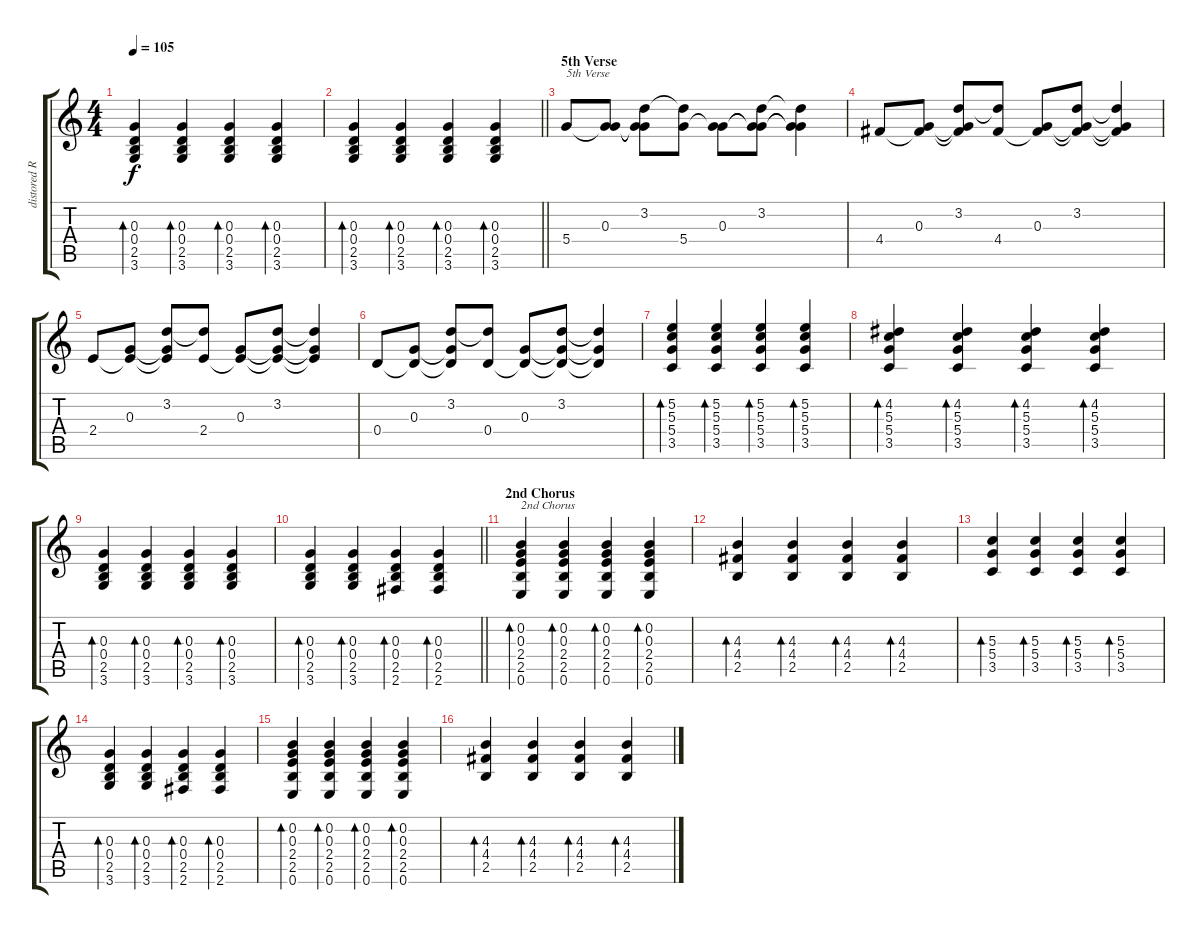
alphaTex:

\track ("distored Rhythm guitar" "distored R") {instrument distortionguitar}
\staff {score tabs}
\tuning (E4 B3 G3 D3 A2 E2) {hide}
\ts (4 4)
\tempo 105
\clef g2
\ks c
(0.3 0.4 2.5 3.6).4{bd 60 dy f} (0.3 0.4 2.5 3.6).4{bd 60} (0.3 0.4 2.5 3.6).4{bd 60} (0.3 0.4 2.5 3.6).4{bd 60} |
\barLineRight lightlight
(0.3 0.4 2.5 3.6).4{bd 60} (0.3 0.4 2.5 3.6).4{bd 60} (0.3 0.4 2.5 3.6).4{bd 60} (0.3 0.4 2.5 3.6).4{bd 60} |
\section ("" "5th Verse")
5.4.8{txt "5th Verse" volume 13} (0.3 5.4{t}).8 (3.2 0.3{t} 5.4{t}).8 (3.2{t} 5.4).8 (0.3 5.4{t}).8 (3.2 0.3{t} 5.4{t}).8 (3.2{t} 0.3{t} 5.4{t}).4 |
4.4.8 (0.3 4.4{t}).8 (3.2 0.3{t} 4.4{t}).8 (3.2{t} 4.4).8 (0.3 4.4{t}).8 (3.2 0.3{t} 4.4{t}).8 (3.2{t} 0.3{t} 4.4{t}).4 |
2.4.8 (0.3 2.4{t}).8 (3.2 0.3{t} 2.4{t}).8 (3.2{t} 2.4).8 (0.3 2.4{t}).8 (3.2 0.3{t} 2.4{t}).8 (3.2{t} 0.3{t} 2.4{t}).4 |
0.4.8 (0.3 0.4{t}).8 (3.2 0.3{t} 0.4{t}).8 (3.2{t} 0.4).8 (0.3 0.4{t}).8 (3.2 0.3{t} 0.4{t}).8 (3.2{t} 0.3{t} 0.4{t}).4 |
(5.2 5.3 5.4 3.5).4{bd 60 volume 9} (5.2 5.3 5.4 3.5).4{bd 60} (5.2 5.3 5.4 3.5).4{bd 60} (5.2 5.3 5.4 3.5).4{bd 60} |
(4.2 5.3 5.4 3.5).4{bd 60} (4.2 5.3 5.4 3.5).4{bd 60} (4.2 5.3 5.4 3.5).4{bd 60} (4.2 5.3 5.4 3.5).4{bd 60} |
(0.3 0.4 2.5 3.6).4{bd 60} (0.3 0.4 2.5 3.6).4{bd 60} (0.3 0.4 2.5 3.6).4{bd 60} (0.3 0.4 2.5 3.6).4{bd 60} |
\barLineRight lightlight
(0.3 0.4 2.5 3.6).4{bd 60} (0.3 0.4 2.5 3.6).4{bd 60} (0.3 0.4 2.5 2.6).4{bd 60} (0.3 0.4 2.5 2.6).4{bd 60} |
\section ("" "2nd Chorus")
(0.2 0.3 2.4 2.5 0.6).4{bd 60 txt "2nd Chorus"} (0.2 0.3 2.4 2.5 0.6).4{bd 60} (0.2 0.3 2.4 2.5 0.6).4{bd 60} (0.2 0.3 2.4 2.5 0.6).4{bd 60} |
(4.3 4.4 2.5).4{bd 60} (4.3 4.4 2.5).4{bd 60} (4.3 4.4 2.5).4{bd 60} (4.3 4.4 2.5).4{bd 60} |
(5.3 5.4 3.5).4{bd 60} (5.3 5.4 3.5).4{bd 60} (5.3 5.4 3.5).4{bd 60} (5.3 5.4 3.5).4{bd 60} |
(0.3 0.4 2.5 3.6).4{bd 60} (0.3 0.4 2.5 3.6).4{bd 60} (0.3 0.4 2.5 2.6).4{bd 60} (0.3 0.4 2.5 2.6).4{bd 60} |
(0.2 0.3 2.4 2.5 0.6).4{bd 60} (0.2 0.3 2.4 2.5 0.6).4{bd 60} (0.2 0.3 2.4 2.5 0.6).4{bd 60} (0.2 0.3 2.4 2.5 0.6).4{bd 60} |
(4.3 4.4 2.5).4{bd 60} (4.3 4.4 2.5).4{bd 60} (4.3 4.4 2.5).4{bd 60} (4.3 4.4 2.5).4{bd 60}
